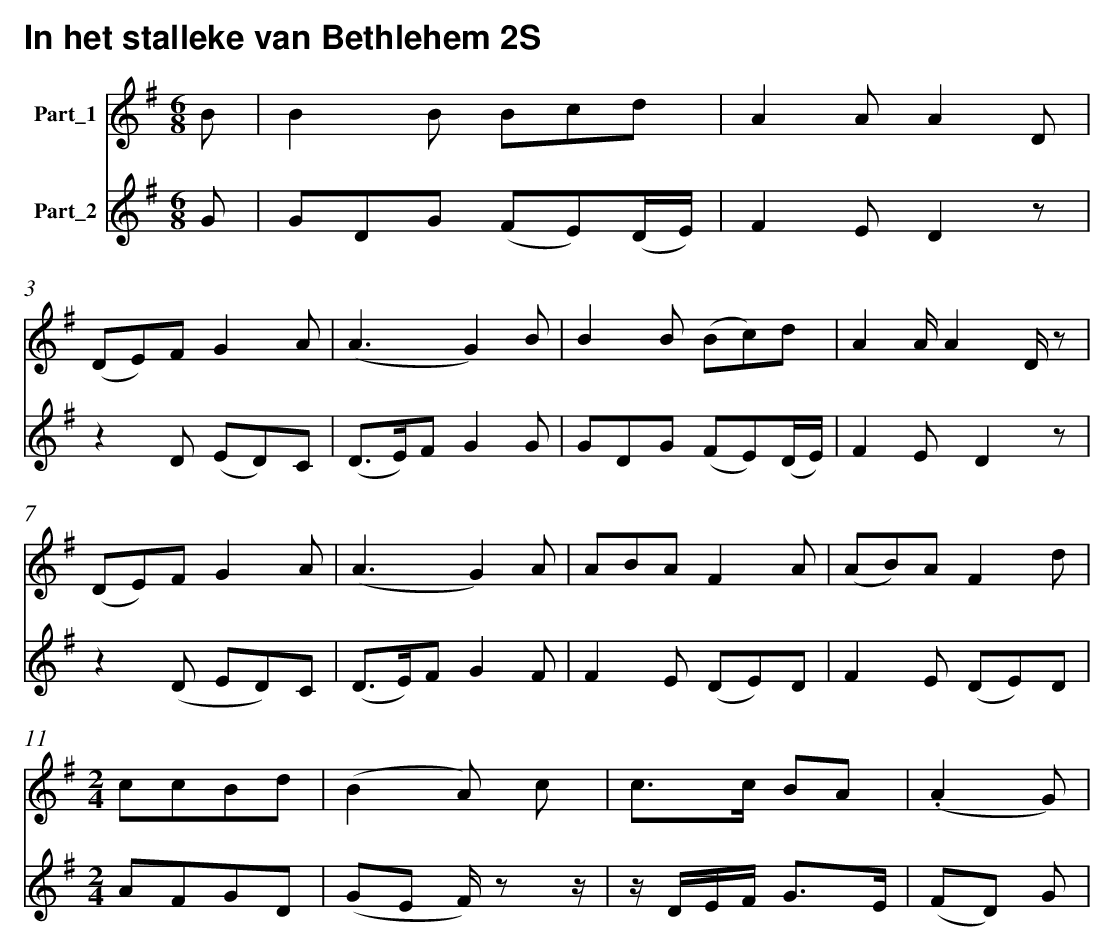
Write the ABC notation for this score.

X:1
T:In het stalleke van Bethlehem 2S
%%score 1 2
L:1/8
M:6/8
K:G
V:1 treble nm="Part_1"
V:2 treble nm="Part_2"
V:1
B | B2 B Bcd | A2 A A2 D |$(DE)F G2 A | (A3 G2) B | B2 B (Bc)d | A2 A/ A2 D/ z |$
 (DE)F G2 A | (A3 G2) A | ABA F2 A | (AB)A F2 d |$[M:2/4] ccBd | (B2 A) c | c>c BA | (.A2 G) |
V:2
G | GDG (FE)(D/E/) | F2 E D2 z |$ z2 D (ED)C | (D>E)F G2 G | GDG (FE)(D/E/) | F2 E D2 z |$
z2 (D ED)C | (D>E)F G2 F | F2 E (DE)D | F2 E (DE)D |$[M:2/4] AFGD | (GE F/) z z/ | z/ D/E/F/ G>E |
(FD) G |
